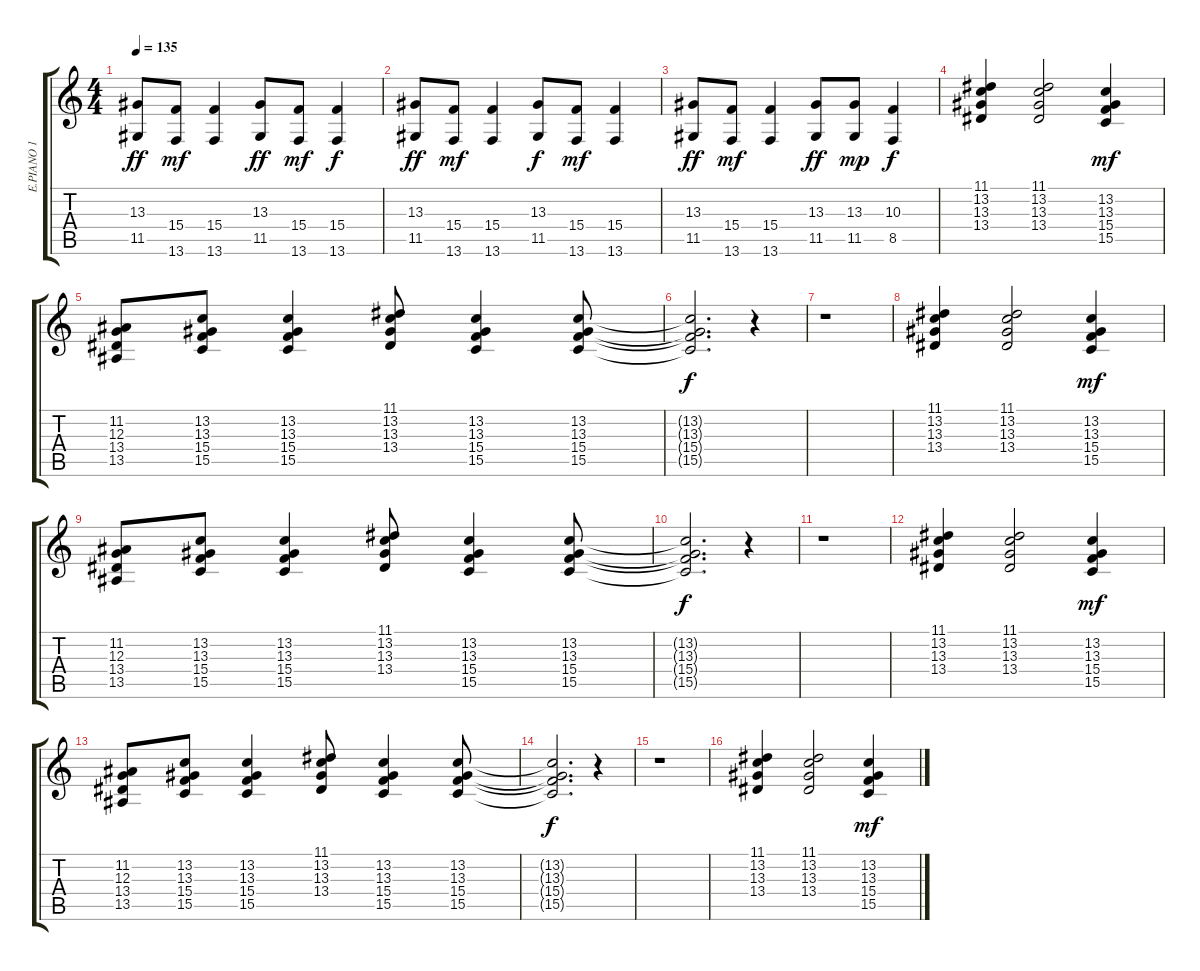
\track ("E.PIANO 1" "E.PIANO 1") {instrument electricpiano1}
\staff {score tabs}
\tuning (E4 B3 G3 D3 A2 E2) {hide}
\ts (4 4)
\tempo 135
\clef g2
\ks c
(13.3 11.5).8{dy ff} (15.4 13.6).8{dy mf} (15.4 13.6).4 (13.3 11.5).8{dy ff} (15.4 13.6).8{dy mf} (15.4 13.6).4{dy f} |
(13.3 11.5).8{dy ff} (15.4 13.6).8{dy mf} (15.4 13.6).4 (13.3 11.5).8{dy f} (15.4 13.6).8{dy mf} (15.4 13.6).4 |
(13.3 11.5).8{dy ff} (15.4 13.6).8{dy mf} (15.4 13.6).4 (13.3 11.5).8{dy ff} (13.3 11.5).8{dy mp} (10.3 8.5).4{dy f} |
(11.1 13.2 13.3 13.4).4 (11.1 13.2 13.3 13.4).2 (13.2 13.3 15.4 15.5).4{dy mf} |
(11.2 12.3 13.4 13.5).8 (13.2 13.3 15.4 15.5).8 (13.2 13.3 15.4 15.5).4 (11.1 13.2 13.3 13.4).8 (13.2 13.3 15.4 15.5).4 (13.2 13.3 15.4 15.5).8 |
(13.2{t} 13.3{t} 15.4{t} 15.5{t}).2{d dy f} r.4 |
r.1 |
(11.1 13.2 13.3 13.4).4 (11.1 13.2 13.3 13.4).2 (13.2 13.3 15.4 15.5).4{dy mf} |
(11.2 12.3 13.4 13.5).8 (13.2 13.3 15.4 15.5).8 (13.2 13.3 15.4 15.5).4 (11.1 13.2 13.3 13.4).8 (13.2 13.3 15.4 15.5).4 (13.2 13.3 15.4 15.5).8 |
(13.2{t} 13.3{t} 15.4{t} 15.5{t}).2{d dy f} r.4 |
r.1 |
(11.1 13.2 13.3 13.4).4 (11.1 13.2 13.3 13.4).2 (13.2 13.3 15.4 15.5).4{dy mf} |
(11.2 12.3 13.4 13.5).8 (13.2 13.3 15.4 15.5).8 (13.2 13.3 15.4 15.5).4 (11.1 13.2 13.3 13.4).8 (13.2 13.3 15.4 15.5).4 (13.2 13.3 15.4 15.5).8 |
(13.2{t} 13.3{t} 15.4{t} 15.5{t}).2{d dy f} r.4 |
r.1 |
(11.1 13.2 13.3 13.4).4 (11.1 13.2 13.3 13.4).2 (13.2 13.3 15.4 15.5).4{dy mf}
